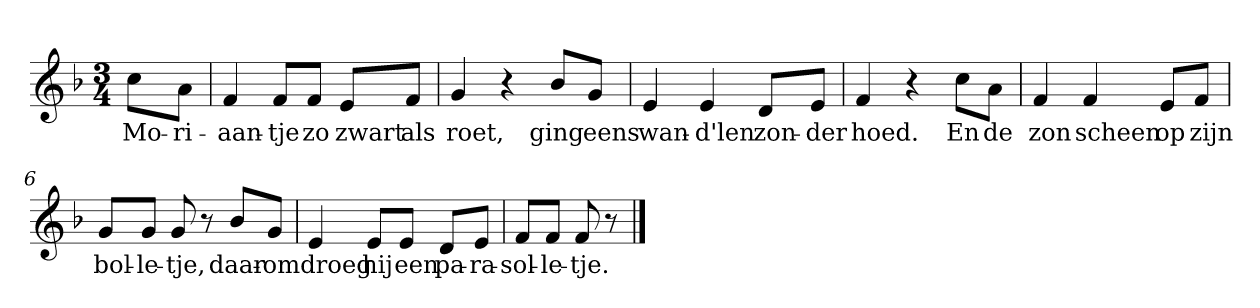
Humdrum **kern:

**kern	**text
*part1	*part1
*staff1	*staff1
*clefG2	*
*k[b-]	*
*F:	*
*M3/4	*
*MM120	*
=	=
8cc\L	Mo-
8a\J	-ri-
=1	=1
4f	-aan-
8f/L	-tje
8f/J	zo
8e/L	zwart
8f/J	als
=2	=2
4g	roet,
4r	.
8b-/L	ging
8g/J	eens
=3	=3
4e	wan-
4e	-d'len
8d/L	zon-
8e/J	-der
=4	=4
4f	hoed.
4r	.
8cc\L	En
8a\J	de
=5	=5
4f	zon
4f	scheen
8e/L	op
8f/J	zijn
=6	=6
8g/L	bol-
8g/J	-le-
8g	-tje,
8r	.
8b-/L	daar-
8g/J	-om
=7	=7
4e	droeg
8e/L	hij
8e/J	een
8d/L	pa-
8e/J	-ra-
=8	=8
8f/L	-sol-
8f/J	-le-
8f	-tje.
8r	.
==	==
*-	*-
